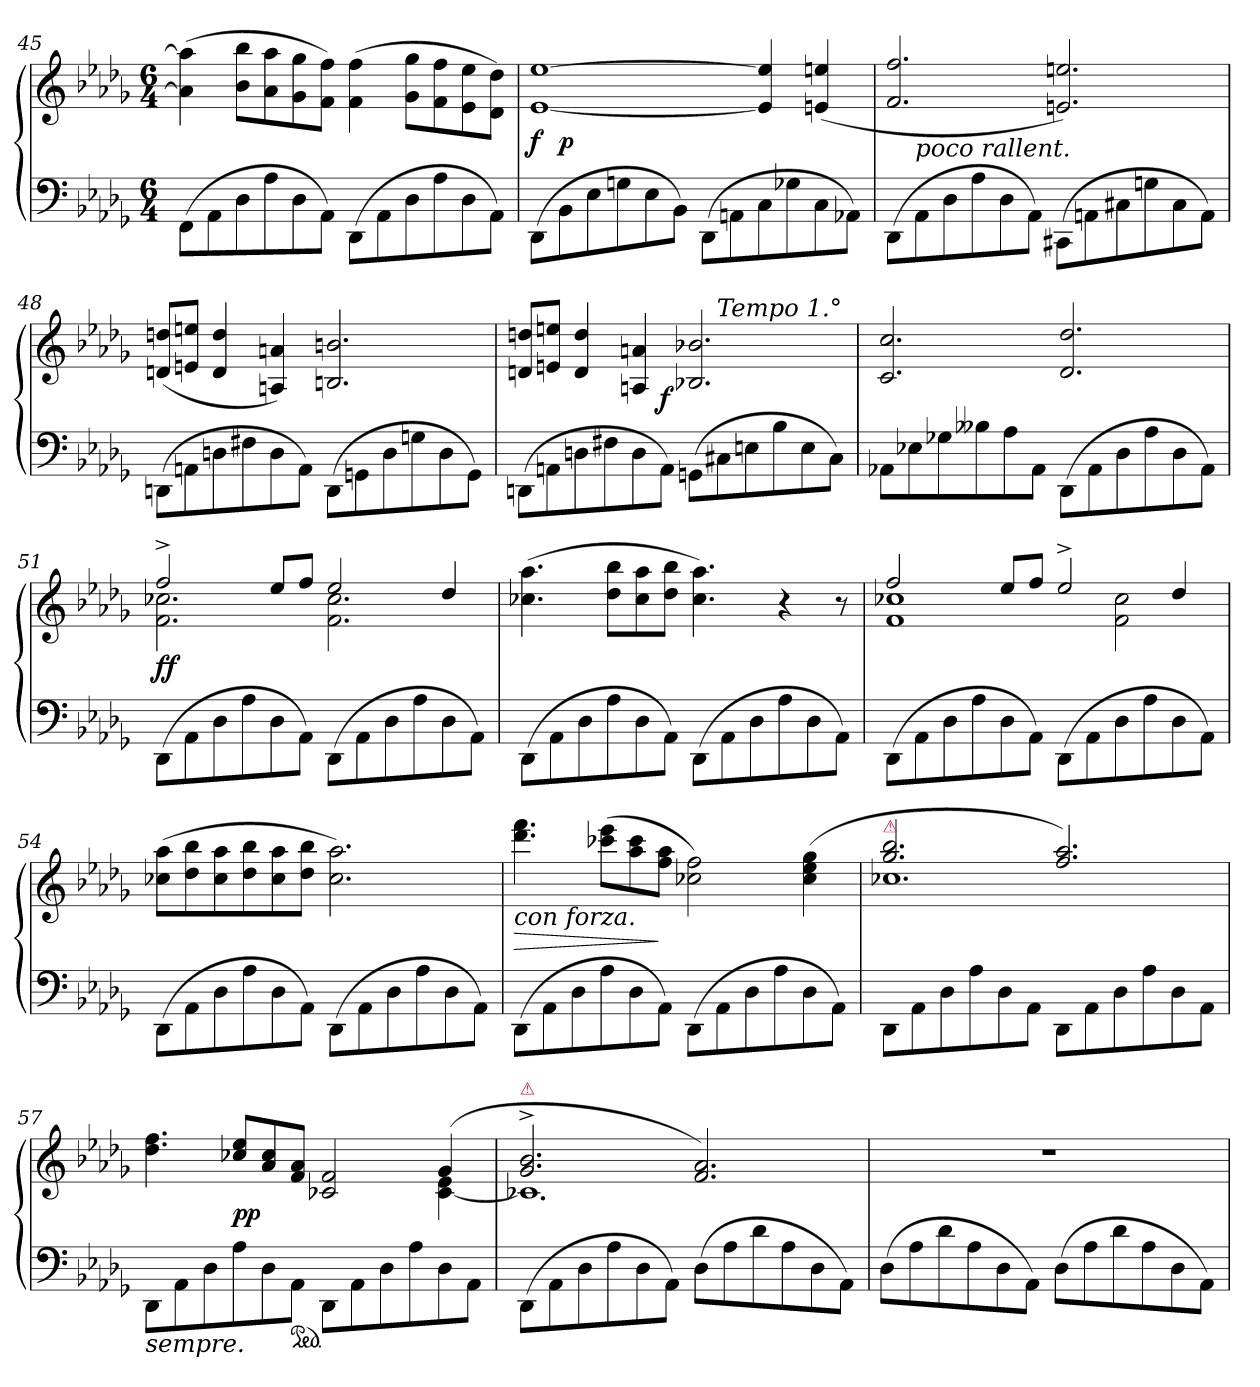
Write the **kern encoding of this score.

**kern	**kern	**dynam
*part1	*part1	*part1
*staff2	*staff1	*staff1/2
*clefF4	*clefG2	*
*k[b-e-a-d-g-]	*k[b-e-a-d-g-]	*
*b-:	*b-:	*
*M6/4	*M6/4	*
=45	=45	=45
(8FF\L	(>4a-] 4aa-]	.
8AA-	.	.
8D-	8b- 8bb-L	.
8A-	8a- 8aa-	.
8D-	8g- 8gg-	.
8AA-J)	8f 8ffJ)	.
(8DD-\L	(4f 4ff	.
8AA-	.	.
8D-	8g- 8gg-L	.
8A-	8f 8ff	.
8D-	8e- 8ee-	.
8AA-J)	8d- 8dd-J)	.
=46	=46	=46
*	*^	*
(8DD-\L	[1e- [1ee-	8ryy	f
8BB-	.	1ryy	p
8E-	.	.	.
8Gn	.	.	.
8E-	.	.	.
8BB-J)	.	.	.
(8DD-\L	.	.	.
8AAn	.	.	.
8C	4e-] 4ee-]	.	.
8G-X	.	4.ryy	.
8C	(4en 4een	.	.
8AA-XJ)	.	.	.
*	*v	*v	*
=47	=47	=47
(8DD-\L	2.f/ 2.ff/	.
!LO:TX:a:i:t=poco rallent.	!	!
8AA-	.	.
8D-	.	.
8A-	.	.
8D-	.	.
8AA-J)	.	.
(8CC#X\L	2.en 2.een)	.
8AAn	.	.
8C#X	.	.
8Gn	.	.
8C#	.	.
8AAJ)	.	.
=48	=48	=48
(8DDn\L	(8dn 8ddnL	.
8AAn	8en 8eenJ	.
8Dn	4d 4dd	.
8F#X	.	.
8D	4An 4an)	.
8AAJ)	.	.
(8DD\L	2.Bn 2.bn	.
8GGn	.	.
8D	.	.
8Gn	.	.
8D	.	.
8GGJ)	.	.
=49	=49	=49
*	*^	*
*	*	*^	*
(8DDn\L	8dn 8ddnL	2ryy	2..ryy	.
8AAn	8en 8eenJ	.	.	.
8Dn	4d 4dd	.	.	.
8F#X	.	.	.	.
8D	4An 4an	8ryy	.	.
8AAJ)	.	2..ryy	.	f
(8GGn\L	2.B-X 2.b-X	.	.	.
!	!	!	!LO:TX:a:i:t=Tempo 1.°	!
8C#X	.	.	2ryy	.
8En	.	.	.	.
8B-	.	.	.	.
8E	.	.	.	.
8C#J)	.	.	8ryy	.
*	*v	*v	*v	*
=50	=50	=50
8AA-XL	2.c 2.cc	.
8E-X	.	.
8G-X	.	.
8B--X	.	.
8A-	.	.
8AA-J	.	.
(8DD-\L	2.d- 2.dd-	.
8AA-	.	.
8D-	.	.
8A-	.	.
8D-	.	.
8AA-J)	.	.
=51	=51	=51
*	*^	*
(8DD-\L	2ff^	2.f 2.cc-X	ff
8AA-	.	.	.
8D-	.	.	.
8A-	.	.	.
8D-	8ee-L	.	.
8AA-J)	8ffJ	.	.
(8DD-\L	2ee-	2.f 2.cc-	.
8AA-	.	.	.
8D-	.	.	.
8A-	.	.	.
8D-	4dd-	.	.
8AA-J)	.	.	.
*	*v	*v	*
=52	=52	=52
(8DD-\L	(4.cc-X 4.aa-	.
8AA-	.	.
8D-	.	.
8A-	8dd- 8bb-L	.
8D-	8cc- 8aa-	.
8AA-J)	8dd- 8bb-J	.
(8DD-\L	4.cc- 4.aa-)	.
8AA-	.	.
8D-	.	.
8A-	4r	.
8D-	.	.
8AA-J)	8r	.
=53	=53	=53
*	*^	*
(8DD-\L	2ff	1f 1cc-X	.
8AA-	.	.	.
8D-	.	.	.
8A-	.	.	.
8D-	8ee-L	.	.
8AA-J)	8ffJ	.	.
(8DD-\L	2ee-^	.	.
8AA-	.	.	.
8D-	.	2f 2cc-	.
8A-	.	.	.
8D-	4dd-	.	.
8AA-J)	.	.	.
*	*v	*v	*
=54	=54	=54
(8DD-\L	(8cc-X 8aa-L	.
8AA-	8dd- 8bb-	.
8D-	8cc- 8aa-	.
8A-	8dd- 8bb-	.
8D-	8cc- 8aa-	.
8AA-J)	8dd- 8bb-J	.
(8DD-\L	2.cc- 2.aa-)	.
8AA-	.	.
8D-	.	.
8A-	.	.
8D-	.	.
8AA-J)	.	.
=55	=55	=55
!	!LO:TX:b:i:t=con forza.	!
(8DD-\L	4.ddd- 4.fff	>
8AA-	.	.
8D-	.	.
8A-	(8ccc-X 8eee-L	.
8D-	8aa- 8ccc-	.
8AA-J)	8ff 8aa-J	]
(8DD-\L	2cc-X 2ff)	.
8AA-	.	.
8D-	.	.
8A-	.	.
8D-	(>4cc- 4ee- 4gg-	.
8AA-J)	.	.
=56	=56	=56
*	*^	*
!	!LO:TX:a:color=crimson:t=⚠	!	!
8DD-\L	2.gg- 2.bb-	1.cc-X	.
8AA-	.	.	.
8D-	.	.	.
8A-	.	.	.
8D-	.	.	.
8AA-J	.	.	.
8DD-\L	2.ff 2.aa-)	.	.
8AA-	.	.	.
8D-	.	.	.
8A-	.	.	.
8D-	.	.	.
8AA-J	.	.	.
=57	=57	=57	=57
!LO:TX:b:i:t=sempre.	!	!	!
8DD-\L	4.dd- 4.ff	2.ryy	.
8AA-	.	.	.
8D-	.	.	.
8A-	8cc-X/ 8ee-/L	.	pp
8D-	8a- 8cc-	.	.
*ped	*	*	*
8AA-J	8f 8a-J	.	.
8DD-\L	2c-X/ 2f/	2ryy	.
8AA-	.	.	.
8D-	.	.	.
8A-	.	.	.
8D-	(4g-	[4c- 4e-	.
8AA-J	.	.	.
=58	=58	=58	=58
!	!LO:TX:a:color=crimson:t=⚠	!	!
(8DD-\L	2.g-^< 2.b-^<	1.c-X]	.
8AA-	.	.	.
8D-	.	.	.
8A-	.	.	.
8D-	.	.	.
8AA-J)	.	.	.
(8D-L	2.f 2.a-)	.	.
8A-	.	.	.
8d-	.	.	.
8A-	.	.	.
8D-	.	.	.
8AA-J)	.	.	.
*	*v	*v	*
=59	=59	=59
(8D-L	1.r	.
8A-	.	.
8d-	.	.
8A-	.	.
8D-	.	.
8AA-J)	.	.
(8D-L	.	.
8A-	.	.
8d-	.	.
8A-	.	.
8D-	.	.
8AA-J)	.	.
=	=	=
*-	*-	*-
